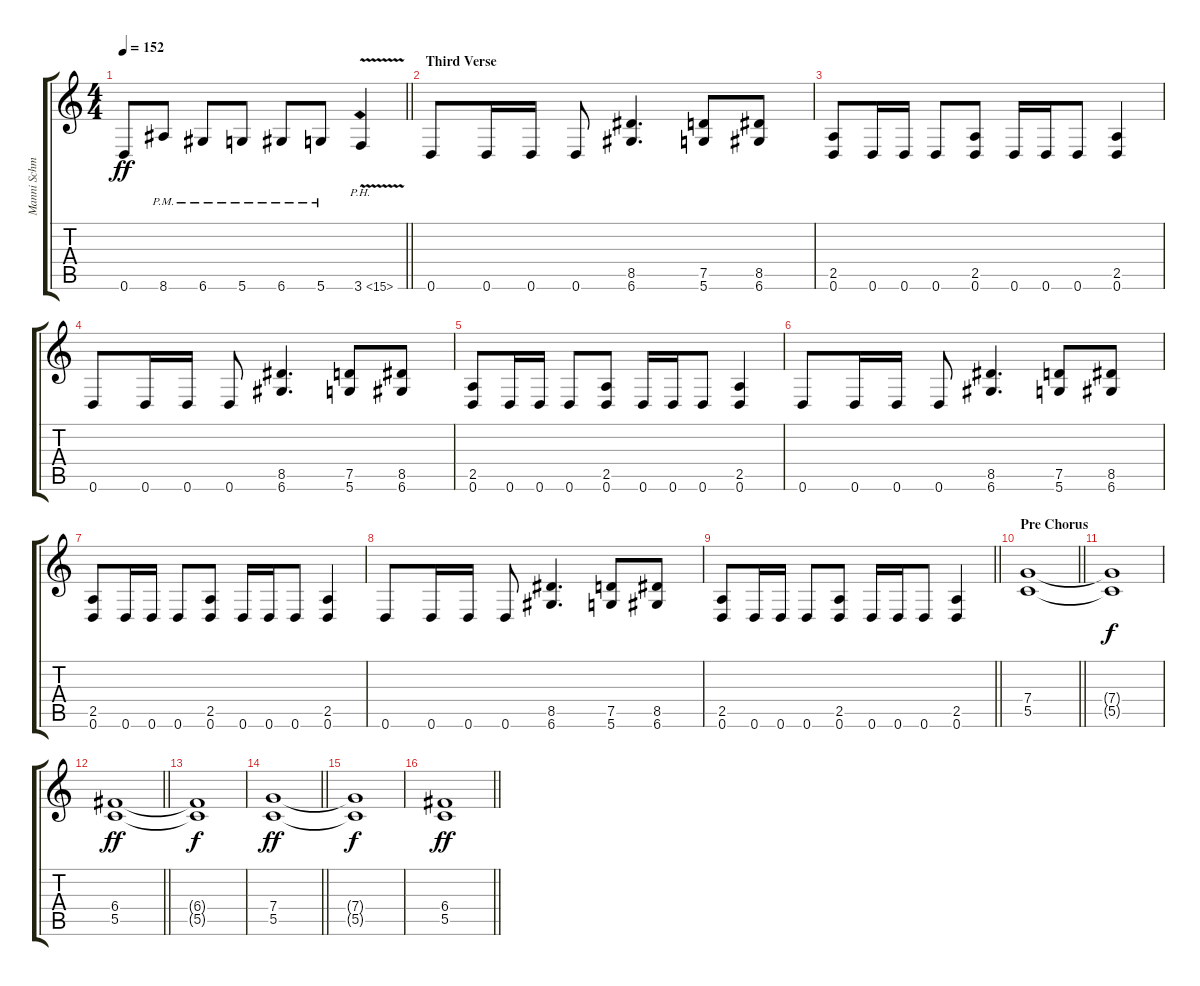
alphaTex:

\track ("Manni Schmidt" "Manni Schm") {instrument distortionguitar}
\staff {score tabs}
\tuning (D4 A3 F3 C3 G2 D2) {hide}
\ts (4 4)
\tempo 152
\clef g2
\barLineRight lightlight
\ks c
0.6.8{dy ff} 8.6{pm}.8 6.6{pm}.8 5.6{pm}.8 6.6{pm}.8 5.6{pm}.8 3.6{ph 12 v}.4{instrument guitarharmonics} |
\section ("" "Third Verse")
0.6.8{instrument distortionguitar} 0.6.16 0.6.16 0.6.8 (8.5 6.6).4{d} (7.5 5.6).8 (8.5 6.6).8 |
(2.5 0.6).8 0.6.16 0.6.16 0.6.8 (2.5 0.6).8 0.6.16 0.6.16 0.6.8 (2.5 0.6).4 |
0.6.8 0.6.16 0.6.16 0.6.8 (8.5 6.6).4{d} (7.5 5.6).8 (8.5 6.6).8 |
(2.5 0.6).8 0.6.16 0.6.16 0.6.8 (2.5 0.6).8 0.6.16 0.6.16 0.6.8 (2.5 0.6).4 |
0.6.8 0.6.16 0.6.16 0.6.8 (8.5 6.6).4{d} (7.5 5.6).8 (8.5 6.6).8 |
(2.5 0.6).8 0.6.16 0.6.16 0.6.8 (2.5 0.6).8 0.6.16 0.6.16 0.6.8 (2.5 0.6).4 |
0.6.8 0.6.16 0.6.16 0.6.8 (8.5 6.6).4{d} (7.5 5.6).8 (8.5 6.6).8 |
\barLineRight lightlight
(2.5 0.6).8 0.6.16 0.6.16 0.6.8 (2.5 0.6).8 0.6.16 0.6.16 0.6.8 (2.5 0.6).4 |
\section ("" "Pre Chorus")
\barLineRight lightlight
(7.4 5.5).1 |
(7.4{t} 5.5{t}).1{dy f} |
\barLineRight lightlight
(6.4 5.5).1{dy ff} |
(6.4{t} 5.5{t}).1{dy f} |
\barLineRight lightlight
(7.4 5.5).1{dy ff} |
(7.4{t} 5.5{t}).1{dy f} |
\barLineRight lightlight
(6.4 5.5).1{dy ff}
